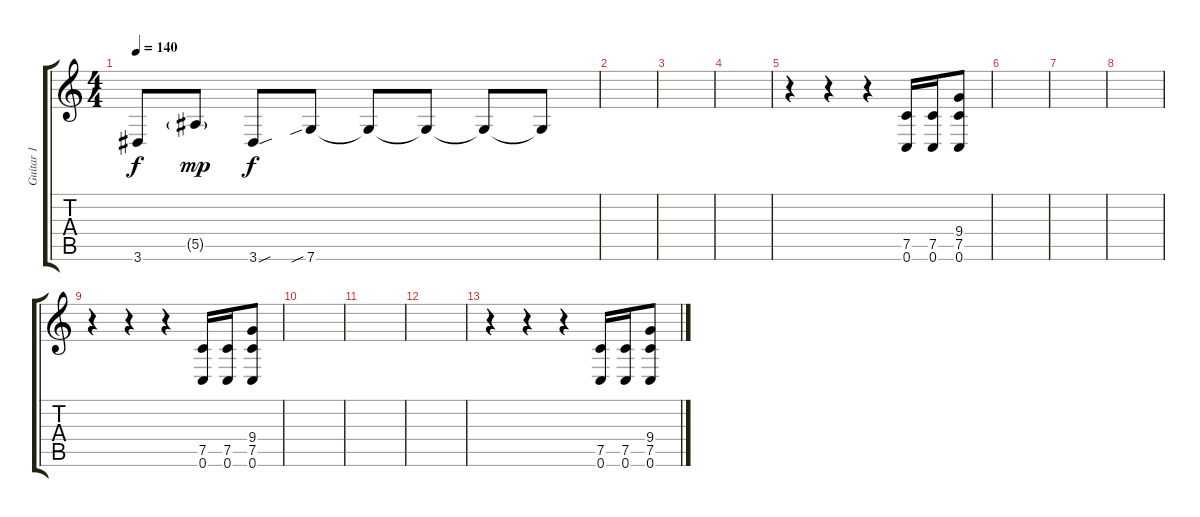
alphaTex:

\track ("Guitar 1" "Guitar 1") {instrument acousticguitarsteel}
\staff {score tabs}
\tuning (C4 G3 Eb3 Bb2 F2 C2) {hide}
\ts (4 4)
\tempo 140
\clef g2
\ks c
3.6{t}.8{dy f} 5.5{g}.8{dy mp} 3.6{sou}.8{dy f} 7.6{sib}.8 7.6{t}.8 7.6{t}.8 7.6{t}.8 7.6{t}.8 |
|
|
|
r.4{volume 16 instrument distortionguitar} r.4 r.4 (7.5 0.6).16 (7.5 0.6).16 (9.4 7.5 0.6).8 |
|
|
|
r.4{volume 16 instrument distortionguitar} r.4 r.4 (7.5 0.6).16 (7.5 0.6).16 (9.4 7.5 0.6).8 |
|
|
|
r.4{volume 16 instrument distortionguitar} r.4 r.4 (7.5 0.6).16 (7.5 0.6).16 (9.4 7.5 0.6).8
